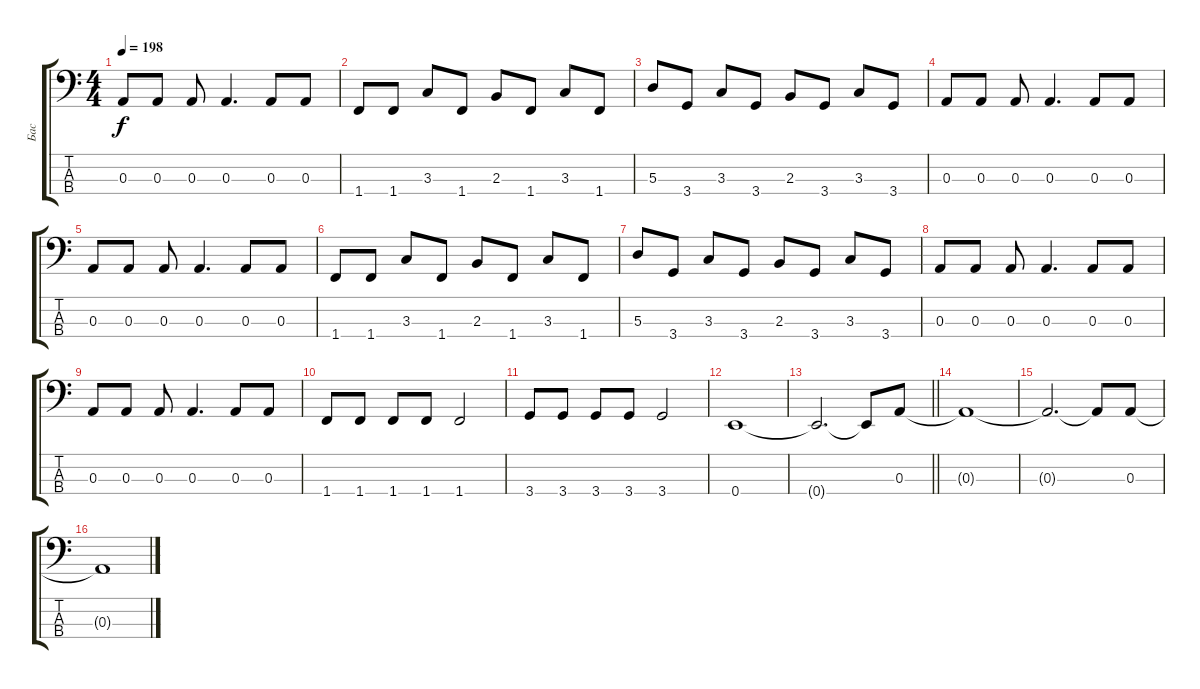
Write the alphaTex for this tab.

\track ("Бас" "Бас") {instrument electricbasspick}
\staff {score tabs}
\tuning (G2 D2 A1 E1) {hide}
\ts (4 4)
\tempo 198
\clef f4
\ks c
0.3.8{dy f} 0.3.8 0.3.8 0.3.4{d} 0.3.8 0.3.8 |
1.4.8 1.4.8 3.3.8 1.4.8 2.3.8 1.4.8 3.3.8 1.4.8 |
5.3.8 3.4.8 3.3.8 3.4.8 2.3.8 3.4.8 3.3.8 3.4.8 |
0.3.8 0.3.8 0.3.8 0.3.4{d} 0.3.8 0.3.8 |
0.3.8 0.3.8 0.3.8 0.3.4{d} 0.3.8 0.3.8 |
1.4.8 1.4.8 3.3.8 1.4.8 2.3.8 1.4.8 3.3.8 1.4.8 |
5.3.8 3.4.8 3.3.8 3.4.8 2.3.8 3.4.8 3.3.8 3.4.8 |
0.3.8 0.3.8 0.3.8 0.3.4{d} 0.3.8 0.3.8 |
0.3.8 0.3.8 0.3.8 0.3.4{d} 0.3.8 0.3.8 |
1.4.8 1.4.8 1.4.8 1.4.8 1.4.2 |
3.4.8 3.4.8 3.4.8 3.4.8 3.4.2 |
0.4.1 |
\barLineRight lightlight
0.4{t}.2{d} 0.4{t}.8 0.3.8 |
0.3{t}.1 |
0.3{t}.2{d} 0.3{t}.8 0.3.8 |
0.3{t}.1
